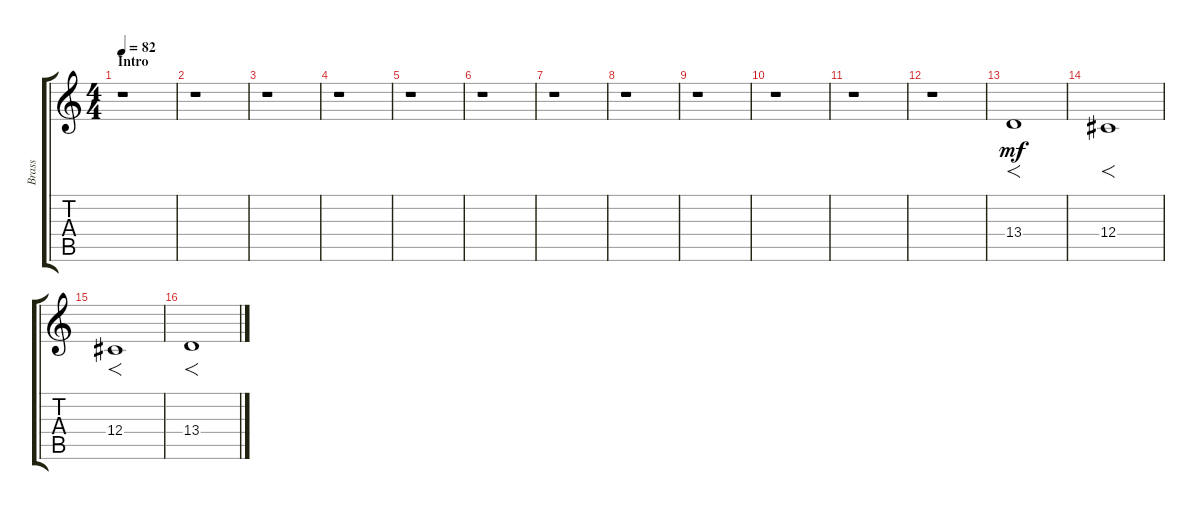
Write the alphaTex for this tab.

\track ("Brass" "Brass") {instrument brasssection}
\staff {score tabs}
\tuning (Eb4 Bb3 Gb3 Db3 Ab2 Eb2) {hide}
\ts (4 4)
\section ("" "Intro")
\tempo 82
\clef g2
\ks c
r.1{dy mf instrument brasssection} |
r.1 |
r.1 |
r.1 |
r.1 |
r.1 |
r.1 |
r.1 |
r.1 |
r.1 |
r.1 |
r.1 |
13.4.1{f} |
12.4.1{f} |
12.4.1{f} |
13.4.1{f}
